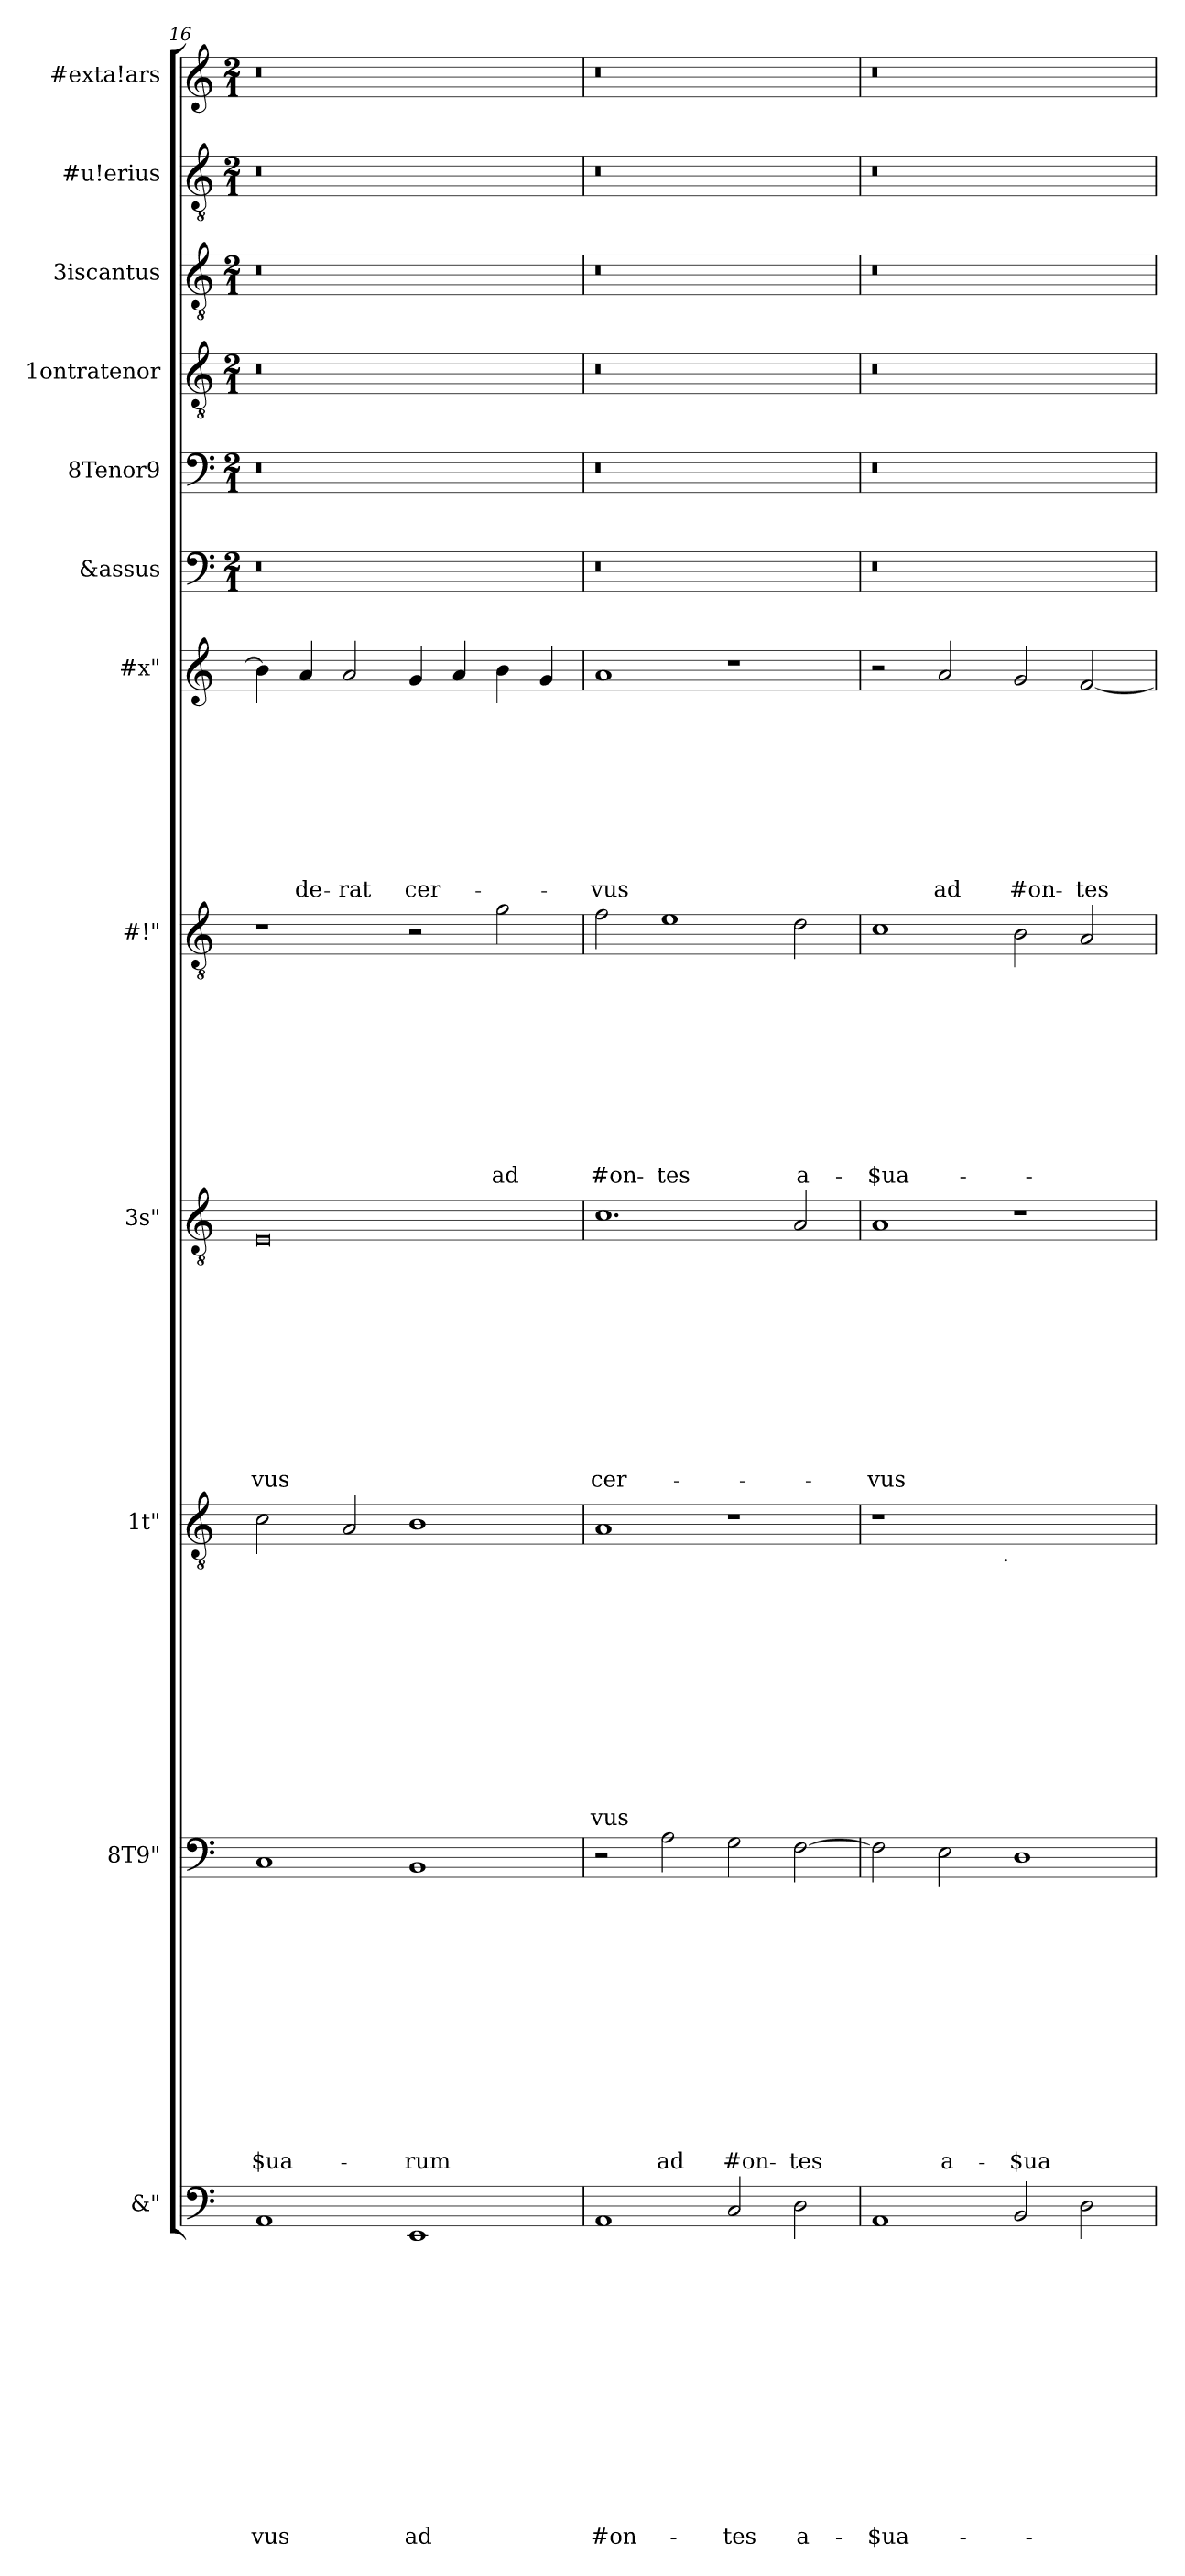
**kern	**text	**text	**text	**text	**text	**text	**text	**text	**text	**text	**text	**text	**text	**text	**kern	**text	**text	**text	**text	**text	**text	**text	**text	**text	**text	**text	**text	**text	**kern	**text	**text	**text	**text	**text	**text	**text	**text	**text	**text	**text	**text	**kern	**text	**text	**text	**text	**text	**text	**text	**text	**text	**text	**text	**kern	**text	**text	**text	**text	**text	**text	**text	**text	**text	**text	**kern	**text	**text	**text	**text	**text	**text	**text	**text	**text	**kern	**kern	**kern	**kern	**kern	**kern
*part12	*part12	*part12	*part12	*part12	*part12	*part12	*part12	*part12	*part12	*part12	*part12	*part12	*part12	*part12	*part11	*part11	*part11	*part11	*part11	*part11	*part11	*part11	*part11	*part11	*part11	*part11	*part11	*part11	*part10	*part10	*part10	*part10	*part10	*part10	*part10	*part10	*part10	*part10	*part10	*part10	*part10	*part9	*part9	*part9	*part9	*part9	*part9	*part9	*part9	*part9	*part9	*part9	*part9	*part8	*part8	*part8	*part8	*part8	*part8	*part8	*part8	*part8	*part8	*part8	*part7	*part7	*part7	*part7	*part7	*part7	*part7	*part7	*part7	*part7	*part6	*part5	*part4	*part3	*part2	*part1
*staff12	*staff12	*staff12	*staff12	*staff12	*staff12	*staff12	*staff12	*staff12	*staff12	*staff12	*staff12	*staff12	*staff12	*staff12	*staff11	*staff11	*staff11	*staff11	*staff11	*staff11	*staff11	*staff11	*staff11	*staff11	*staff11	*staff11	*staff11	*staff11	*staff10	*staff10	*staff10	*staff10	*staff10	*staff10	*staff10	*staff10	*staff10	*staff10	*staff10	*staff10	*staff10	*staff9	*staff9	*staff9	*staff9	*staff9	*staff9	*staff9	*staff9	*staff9	*staff9	*staff9	*staff9	*staff8	*staff8	*staff8	*staff8	*staff8	*staff8	*staff8	*staff8	*staff8	*staff8	*staff8	*staff7	*staff7	*staff7	*staff7	*staff7	*staff7	*staff7	*staff7	*staff7	*staff7	*staff6	*staff5	*staff4	*staff3	*staff2	*staff1
*I"&"	*	*	*	*	*	*	*	*	*	*	*	*	*	*	*I"8T9"	*	*	*	*	*	*	*	*	*	*	*	*	*	*I"1t"	*	*	*	*	*	*	*	*	*	*	*	*	*I"3s"	*	*	*	*	*	*	*	*	*	*	*	*I"#!"	*	*	*	*	*	*	*	*	*	*	*I"#x"	*	*	*	*	*	*	*	*	*	*I"&assus	*I"8Tenor9	*I"1ontratenor	*I"3iscantus	*I"#u!erius	*I"#exta!ars
*	*	*	*	*	*	*	*	*	*	*	*	*	*	*	*I'8T9"	*	*	*	*	*	*	*	*	*	*	*	*	*	*I'1t"	*	*	*	*	*	*	*	*	*	*	*	*	*I'3s"	*	*	*	*	*	*	*	*	*	*	*	*	*	*	*	*	*	*	*	*	*	*	*I'#x"	*	*	*	*	*	*	*	*	*	*	*	*	*	*	*
*clefF4	*	*	*	*	*	*	*	*	*	*	*	*	*	*	*clefF4	*	*	*	*	*	*	*	*	*	*	*	*	*	*clefGv2	*	*	*	*	*	*	*	*	*	*	*	*	*clefGv2	*	*	*	*	*	*	*	*	*	*	*	*clefGv2	*	*	*	*	*	*	*	*	*	*	*clefG2	*	*	*	*	*	*	*	*	*	*clefF4	*clefF4	*clefGv2	*clefGv2	*clefGv2	*clefG2
*k[]	*	*	*	*	*	*	*	*	*	*	*	*	*	*	*k[]	*	*	*	*	*	*	*	*	*	*	*	*	*	*k[]	*	*	*	*	*	*	*	*	*	*	*	*	*k[]	*	*	*	*	*	*	*	*	*	*	*	*k[]	*	*	*	*	*	*	*	*	*	*	*k[]	*	*	*	*	*	*	*	*	*	*k[]	*k[]	*k[]	*k[]	*k[]	*k[]
*C:	*	*	*	*	*	*	*	*	*	*	*	*	*	*	*C:	*	*	*	*	*	*	*	*	*	*	*	*	*	*C:	*	*	*	*	*	*	*	*	*	*	*	*	*C:	*	*	*	*	*	*	*	*	*	*	*	*C:	*	*	*	*	*	*	*	*	*	*	*C:	*	*	*	*	*	*	*	*	*	*C:	*C:	*C:	*C:	*C:	*C:
*	*	*	*	*	*	*	*	*	*	*	*	*	*	*	*	*	*	*	*	*	*	*	*	*	*	*	*	*	*	*	*	*	*	*	*	*	*	*	*	*	*	*	*	*	*	*	*	*	*	*	*	*	*	*	*	*	*	*	*	*	*	*	*	*	*	*	*	*	*	*	*	*	*	*	*M2/1	*M2/1	*M2/1	*M2/1	*M2/1	*M2/1
=16	=16	=16	=16	=16	=16	=16	=16	=16	=16	=16	=16	=16	=16	=16	=16	=16	=16	=16	=16	=16	=16	=16	=16	=16	=16	=16	=16	=16	=16	=16	=16	=16	=16	=16	=16	=16	=16	=16	=16	=16	=16	=16	=16	=16	=16	=16	=16	=16	=16	=16	=16	=16	=16	=16	=16	=16	=16	=16	=16	=16	=16	=16	=16	=16	=16	=16	=16	=16	=16	=16	=16	=16	=16	=16	=16	=16	=16	=16	=16	=16
!	!	!	!	!	!	!	!	!	!	!	!	!	!	!LO:LY:b	!	!	!	!	!	!	!	!	!	!	!	!	!	!LO:LY:b	!	!	!	!	!	!	!	!	!	!	!	!	!	!	!	!	!	!	!	!	!	!	!	!	!LO:LY:b	!	!	!	!	!	!	!	!	!	!	!	!	!	!	!	!	!	!	!	!	!	!	!	!	!	!	!
1AA	.	.	.	.	.	.	.	.	.	.	.	.	.	-vus	1C	.	.	.	.	.	.	.	.	.	.	.	.	-$ua-	2c\	.	.	.	.	.	.	.	.	.	.	.	.	0E	.	.	.	.	.	.	.	.	.	.	-vus	1r	.	.	.	.	.	.	.	.	.	.	4b\]	.	.	.	.	.	.	.	.	.	0r	0r	0r	0r	0r	0r
!	!	!	!	!	!	!	!	!	!	!	!	!	!	!	!	!	!	!	!	!	!	!	!	!	!	!	!	!	!	!	!	!	!	!	!	!	!	!	!	!	!	!	!	!	!	!	!	!	!	!	!	!	!	!	!	!	!	!	!	!	!	!	!	!	!	!	!	!	!	!	!	!	!	!LO:LY:b	!	!	!	!	!	!
.	.	.	.	.	.	.	.	.	.	.	.	.	.	.	.	.	.	.	.	.	.	.	.	.	.	.	.	.	.	.	.	.	.	.	.	.	.	.	.	.	.	.	.	.	.	.	.	.	.	.	.	.	.	.	.	.	.	.	.	.	.	.	.	.	4a/	.	.	.	.	.	.	.	.	-de-	.	.	.	.	.	.
!	!	!	!	!	!	!	!	!	!	!	!	!	!	!	!	!	!	!	!	!	!	!	!	!	!	!	!	!	!	!	!	!	!	!	!	!	!	!	!	!	!	!	!	!	!	!	!	!	!	!	!	!	!	!	!	!	!	!	!	!	!	!	!	!	!	!	!	!	!	!	!	!	!	!LO:LY:b	!	!	!	!	!	!
.	.	.	.	.	.	.	.	.	.	.	.	.	.	.	.	.	.	.	.	.	.	.	.	.	.	.	.	.	2A/	.	.	.	.	.	.	.	.	.	.	.	.	.	.	.	.	.	.	.	.	.	.	.	.	.	.	.	.	.	.	.	.	.	.	.	2a/	.	.	.	.	.	.	.	.	-rat	.	.	.	.	.	.
!	!	!	!	!	!	!	!	!	!	!	!	!	!	!LO:LY:b	!	!	!	!	!	!	!	!	!	!	!	!	!	!LO:LY:b	!	!	!	!	!	!	!	!	!	!	!	!	!	!	!	!	!	!	!	!	!	!	!	!	!	!	!	!	!	!	!	!	!	!	!	!	!	!	!	!	!	!	!	!	!	!LO:LY:b	!	!	!	!	!	!
1EE	.	.	.	.	.	.	.	.	.	.	.	.	.	ad	1BB	.	.	.	.	.	.	.	.	.	.	.	.	-rum	1B	.	.	.	.	.	.	.	.	.	.	.	.	.	.	.	.	.	.	.	.	.	.	.	.	2r	.	.	.	.	.	.	.	.	.	.	4g/	.	.	.	.	.	.	.	.	cer-	.	.	.	.	.	.
.	.	.	.	.	.	.	.	.	.	.	.	.	.	.	.	.	.	.	.	.	.	.	.	.	.	.	.	.	.	.	.	.	.	.	.	.	.	.	.	.	.	.	.	.	.	.	.	.	.	.	.	.	.	.	.	.	.	.	.	.	.	.	.	.	4a/	.	.	.	.	.	.	.	.	.	.	.	.	.	.	.
!	!	!	!	!	!	!	!	!	!	!	!	!	!	!	!	!	!	!	!	!	!	!	!	!	!	!	!	!	!	!	!	!	!	!	!	!	!	!	!	!	!	!	!	!	!	!	!	!	!	!	!	!	!	!	!	!	!	!	!	!	!	!	!	!LO:LY:b	!	!	!	!	!	!	!	!	!	!	!	!	!	!	!	!
.	.	.	.	.	.	.	.	.	.	.	.	.	.	.	.	.	.	.	.	.	.	.	.	.	.	.	.	.	.	.	.	.	.	.	.	.	.	.	.	.	.	.	.	.	.	.	.	.	.	.	.	.	.	2g\	.	.	.	.	.	.	.	.	.	ad	4b\	.	.	.	.	.	.	.	.	.	.	.	.	.	.	.
.	.	.	.	.	.	.	.	.	.	.	.	.	.	.	.	.	.	.	.	.	.	.	.	.	.	.	.	.	.	.	.	.	.	.	.	.	.	.	.	.	.	.	.	.	.	.	.	.	.	.	.	.	.	.	.	.	.	.	.	.	.	.	.	.	4g/	.	.	.	.	.	.	.	.	.	.	.	.	.	.	.
=17	=17	=17	=17	=17	=17	=17	=17	=17	=17	=17	=17	=17	=17	=17	=17	=17	=17	=17	=17	=17	=17	=17	=17	=17	=17	=17	=17	=17	=17	=17	=17	=17	=17	=17	=17	=17	=17	=17	=17	=17	=17	=17	=17	=17	=17	=17	=17	=17	=17	=17	=17	=17	=17	=17	=17	=17	=17	=17	=17	=17	=17	=17	=17	=17	=17	=17	=17	=17	=17	=17	=17	=17	=17	=17	=17	=17	=17	=17	=17	=17
!	!	!	!	!	!	!	!	!	!	!	!	!	!	!LO:LY:b	!	!	!	!	!	!	!	!	!	!	!	!	!	!	!	!	!	!	!	!	!	!	!	!	!	!	!LO:LY:b	!	!	!	!	!	!	!	!	!	!	!	!LO:LY:b	!	!	!	!	!	!	!	!	!	!	!LO:LY:b	!	!	!	!	!	!	!	!	!	!LO:LY:b	!	!	!	!	!	!
1AA	.	.	.	.	.	.	.	.	.	.	.	.	.	#on-	2r	.	.	.	.	.	.	.	.	.	.	.	.	.	1A	.	.	.	.	.	.	.	.	.	.	.	-vus	1.c	.	.	.	.	.	.	.	.	.	.	cer-	2f\	.	.	.	.	.	.	.	.	.	#on-	1a	.	.	.	.	.	.	.	.	-vus	0r	0r	0r	0r	0r	0r
!	!	!	!	!	!	!	!	!	!	!	!	!	!	!	!	!	!	!	!	!	!	!	!	!	!	!	!	!LO:LY:b	!	!	!	!	!	!	!	!	!	!	!	!	!	!	!	!	!	!	!	!	!	!	!	!	!	!	!	!	!	!	!	!	!	!	!	!LO:LY:b	!	!	!	!	!	!	!	!	!	!	!	!	!	!	!	!
.	.	.	.	.	.	.	.	.	.	.	.	.	.	.	2A\	.	.	.	.	.	.	.	.	.	.	.	.	ad	.	.	.	.	.	.	.	.	.	.	.	.	.	.	.	.	.	.	.	.	.	.	.	.	.	1e	.	.	.	.	.	.	.	.	.	-tes	.	.	.	.	.	.	.	.	.	.	.	.	.	.	.	.
!	!	!	!	!	!	!	!	!	!	!	!	!	!	!LO:LY:b	!	!	!	!	!	!	!	!	!	!	!	!	!	!LO:LY:b	!	!	!	!	!	!	!	!	!	!	!	!	!	!	!	!	!	!	!	!	!	!	!	!	!	!	!	!	!	!	!	!	!	!	!	!	!	!	!	!	!	!	!	!	!	!	!	!	!	!	!	!
2C/	.	.	.	.	.	.	.	.	.	.	.	.	.	-tes	2G\	.	.	.	.	.	.	.	.	.	.	.	.	#on-	1r	.	.	.	.	.	.	.	.	.	.	.	.	.	.	.	.	.	.	.	.	.	.	.	.	.	.	.	.	.	.	.	.	.	.	.	1r	.	.	.	.	.	.	.	.	.	.	.	.	.	.	.
!	!	!	!	!	!	!	!	!	!	!	!	!	!	!LO:LY:b	!	!	!	!	!	!	!	!	!	!	!	!	!	!LO:LY:b	!	!	!	!	!	!	!	!	!	!	!	!	!	!	!	!	!	!	!	!	!	!	!	!	!	!	!	!	!	!	!	!	!	!	!	!LO:LY:b	!	!	!	!	!	!	!	!	!	!	!	!	!	!	!	!
2D\	.	.	.	.	.	.	.	.	.	.	.	.	.	a-	[>2F\	.	.	.	.	.	.	.	.	.	.	.	.	-tes	.	.	.	.	.	.	.	.	.	.	.	.	.	2A/	.	.	.	.	.	.	.	.	.	.	.	2d\	.	.	.	.	.	.	.	.	.	a-	.	.	.	.	.	.	.	.	.	.	.	.	.	.	.	.
=18	=18	=18	=18	=18	=18	=18	=18	=18	=18	=18	=18	=18	=18	=18	=18	=18	=18	=18	=18	=18	=18	=18	=18	=18	=18	=18	=18	=18	=18	=18	=18	=18	=18	=18	=18	=18	=18	=18	=18	=18	=18	=18	=18	=18	=18	=18	=18	=18	=18	=18	=18	=18	=18	=18	=18	=18	=18	=18	=18	=18	=18	=18	=18	=18	=18	=18	=18	=18	=18	=18	=18	=18	=18	=18	=18	=18	=18	=18	=18	=18
!	!	!	!	!	!	!	!	!	!	!	!	!	!	!LO:LY:b	!	!	!	!	!	!	!	!	!	!	!	!	!	!	!	!	!	!	!	!	!	!	!	!	!	!	!	!	!	!	!	!	!	!	!	!	!	!	!LO:LY:b	!	!	!	!	!	!	!	!	!	!	!LO:LY:b	!	!	!	!	!	!	!	!	!	!	!	!	!	!	!	!
*	*	*	*	*	*	*	*	*	*	*	*	*	*	*	*	*	*	*	*	*	*	*	*	*	*	*	*	*	*^	*	*	*	*	*	*	*	*	*	*	*	*	*	*	*	*	*	*	*	*	*	*	*	*	*	*	*	*	*	*	*	*	*	*	*	*	*	*	*	*	*	*	*	*	*	*	*	*	*	*	*
1AA	.	.	.	.	.	.	.	.	.	.	.	.	.	-$ua-	2F\]	.	.	.	.	.	.	.	.	.	.	.	.	.	1r	2ryy	.	.	.	.	.	.	.	.	.	.	.	.	1A	.	.	.	.	.	.	.	.	.	.	-vus	1c	.	.	.	.	.	.	.	.	.	-$ua-	2r	.	.	.	.	.	.	.	.	.	0r	0r	0r	0r	0r	0r
!	!	!	!	!	!	!	!	!	!	!	!	!	!	!	!	!	!	!	!	!	!	!	!	!	!	!	!	!LO:LY:b	!	!	!	!	!	!	!	!	!	!	!	!	!	!	!	!	!	!	!	!	!	!	!	!	!	!	!	!	!	!	!	!	!	!	!	!	!	!	!	!	!	!	!	!	!	!	!LO:LY:b	!	!	!	!	!	!
.	.	.	.	.	.	.	.	.	.	.	.	.	.	.	2E\	.	.	.	.	.	.	.	.	.	.	.	.	a-	.	4...ryy	.	.	.	.	.	.	.	.	.	.	.	.	.	.	.	.	.	.	.	.	.	.	.	.	.	.	.	.	.	.	.	.	.	.	.	2a/	.	.	.	.	.	.	.	.	ad	.	.	.	.	.	.
!	!	!	!	!	!	!	!	!	!	!	!	!	!	!	!	!	!	!	!	!	!	!	!	!	!	!	!	!	!	!LO:TX:b:t=.	!	!	!	!	!	!	!	!	!	!	!	!	!	!	!	!	!	!	!	!	!	!	!	!	!	!	!	!	!	!	!	!	!	!	!	!	!	!	!	!	!	!	!	!	!	!	!	!	!	!	!
.	.	.	.	.	.	.	.	.	.	.	.	.	.	.	.	.	.	.	.	.	.	.	.	.	.	.	.	.	.	1ryy	.	.	.	.	.	.	.	.	.	.	.	.	.	.	.	.	.	.	.	.	.	.	.	.	.	.	.	.	.	.	.	.	.	.	.	.	.	.	.	.	.	.	.	.	.	.	.	.	.	.	.
!	!	!	!	!	!	!	!	!	!	!	!	!	!	!	!	!	!	!	!	!	!	!	!	!	!	!	!	!LO:LY:b	!	!	!	!	!	!	!	!	!	!	!	!	!	!	!	!	!	!	!	!	!	!	!	!	!	!	!	!	!	!	!	!	!	!	!	!	!	!	!	!	!	!	!	!	!	!	!LO:LY:b	!	!	!	!	!	!
2BB/	.	.	.	.	.	.	.	.	.	.	.	.	.	.	1D	.	.	.	.	.	.	.	.	.	.	.	.	-$ua-	1ryy	.	.	.	.	.	.	.	.	.	.	.	.	.	1r	.	.	.	.	.	.	.	.	.	.	.	2B\	.	.	.	.	.	.	.	.	.	.	2g/	.	.	.	.	.	.	.	.	#on-	.	.	.	.	.	.
!	!	!	!	!	!	!	!	!	!	!	!	!	!	!	!	!	!	!	!	!	!	!	!	!	!	!	!	!	!	!	!	!	!	!	!	!	!	!	!	!	!	!	!	!	!	!	!	!	!	!	!	!	!	!	!	!	!	!	!	!	!	!	!	!	!	!	!	!	!	!	!	!	!	!	!LO:LY:b	!	!	!	!	!	!
2D\	.	.	.	.	.	.	.	.	.	.	.	.	.	.	.	.	.	.	.	.	.	.	.	.	.	.	.	.	.	.	.	.	.	.	.	.	.	.	.	.	.	.	.	.	.	.	.	.	.	.	.	.	.	.	2A/	.	.	.	.	.	.	.	.	.	.	[<2f/	.	.	.	.	.	.	.	.	-tes	.	.	.	.	.	.
.	.	.	.	.	.	.	.	.	.	.	.	.	.	.	.	.	.	.	.	.	.	.	.	.	.	.	.	.	.	32ryy	.	.	.	.	.	.	.	.	.	.	.	.	.	.	.	.	.	.	.	.	.	.	.	.	.	.	.	.	.	.	.	.	.	.	.	.	.	.	.	.	.	.	.	.	.	.	.	.	.	.	.
*	*	*	*	*	*	*	*	*	*	*	*	*	*	*	*	*	*	*	*	*	*	*	*	*	*	*	*	*	*v	*v	*	*	*	*	*	*	*	*	*	*	*	*	*	*	*	*	*	*	*	*	*	*	*	*	*	*	*	*	*	*	*	*	*	*	*	*	*	*	*	*	*	*	*	*	*	*	*	*	*	*	*
=	=	=	=	=	=	=	=	=	=	=	=	=	=	=	=	=	=	=	=	=	=	=	=	=	=	=	=	=	=	=	=	=	=	=	=	=	=	=	=	=	=	=	=	=	=	=	=	=	=	=	=	=	=	=	=	=	=	=	=	=	=	=	=	=	=	=	=	=	=	=	=	=	=	=	=	=	=	=	=	=
*-	*-	*-	*-	*-	*-	*-	*-	*-	*-	*-	*-	*-	*-	*-	*-	*-	*-	*-	*-	*-	*-	*-	*-	*-	*-	*-	*-	*-	*-	*-	*-	*-	*-	*-	*-	*-	*-	*-	*-	*-	*-	*-	*-	*-	*-	*-	*-	*-	*-	*-	*-	*-	*-	*-	*-	*-	*-	*-	*-	*-	*-	*-	*-	*-	*-	*-	*-	*-	*-	*-	*-	*-	*-	*-	*-	*-	*-	*-	*-	*-
